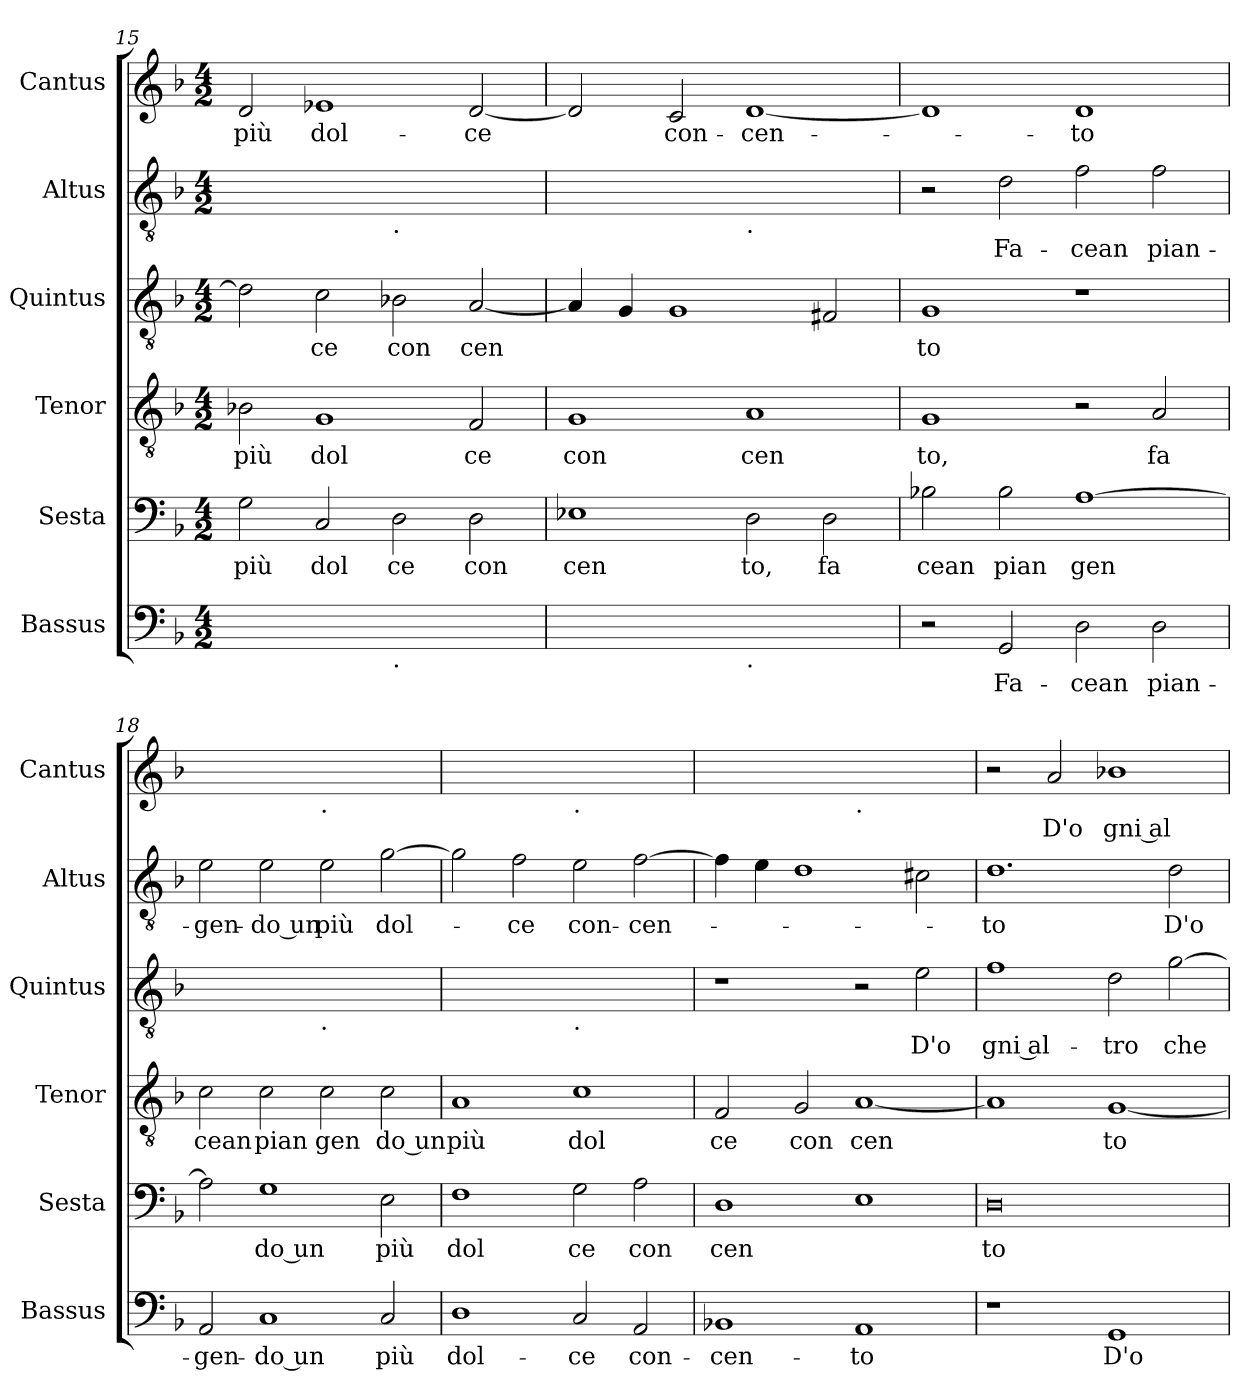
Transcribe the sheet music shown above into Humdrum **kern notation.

**kern	**text	**kern	**text	**kern	**text	**kern	**text	**kern	**text	**kern	**text
*part6	*part6	*part5	*part5	*part4	*part4	*part3	*part3	*part2	*part2	*part1	*part1
*staff6	*staff6	*staff5	*staff5	*staff4	*staff4	*staff3	*staff3	*staff2	*staff2	*staff1	*staff1
*I"Bassus	*	*I"Sesta	*	*I"Tenor	*	*I"Quintus	*	*I"Altus	*	*I"Cantus	*
*I'Bassus	*	*I'Sesta	*	*I'Tenor	*	*I'Quintus	*	*I'Altus	*	*I'Cantus	*
*clefF4	*	*clefF4	*	*clefGv2	*	*clefGv2	*	*clefGv2	*	*clefG2	*
*k[b-]	*	*k[b-]	*	*k[b-]	*	*k[b-]	*	*k[b-]	*	*k[b-]	*
*F:	*	*F:	*	*F:	*	*F:	*	*F:	*	*F:	*
*M4/2	*	*M4/2	*	*M4/2	*	*M4/2	*	*M4/2	*	*M4/2	*
=15	=15	=15	=15	=15	=15	=15	=15	=15	=15	=15	=15
*^	*	*	*	*	*	*	*	*^	*	*	*
0ryy	1ryy	.	2G\	più	2B-X\	più	2d\]	.	0ryy	1ryy	.	2d/	più
.	.	.	2C/	dol	1G	dol	2c\	ce	.	.	.	1e-X	dol-
!	!	!	!	!	!	!	!	!	!	!LO:TX:b:t=.	!	!	!
!	!LO:TX:b:t=.	!	!	!	!	!	!	!	!	!	!	!	!
.	1ryy	.	2D\	ce	.	.	2B-X\	con	.	1ryy	.	.	.
.	.	.	2D\	con	2F/	ce	[2A/	cen	.	.	.	[2d/	-ce
=16	=16	=16	=16	=16	=16	=16	=16	=16	=16	=16	=16	=16	=16
0ryy	1ryy	.	1E-X	cen	1G	con	4A/]	.	0ryy	1ryy	.	2d/]	.
.	.	.	.	.	.	.	4G/	.	.	.	.	.	.
.	.	.	.	.	.	.	1G	.	.	.	.	2c/	con-
!	!	!	!	!	!	!	!	!	!	!LO:TX:b:t=.	!	!	!
!	!LO:TX:b:t=.	!	!	!	!	!	!	!	!	!	!	!	!
.	1ryy	.	2D\	to,	1A	cen	.	.	.	1ryy	.	[1d	-cen-
.	.	.	2D\	fa	.	.	2F#X/	.	.	.	.	.	.
*v	*v	*	*	*	*	*	*	*	*v	*v	*	*	*
=17	=17	=17	=17	=17	=17	=17	=17	=17	=17	=17	=17
2r	.	2B-X\	cean	1G	to,	1G	to	2r	.	1d]	.
2GG/	Fa-	2B-\	pian	.	.	.	.	2d\	Fa-	.	.
2D\	-cean	[1A	gen	2r	.	1r	.	2f\	-cean	1d	-to
2D\	pian-	.	.	2A/	fa	.	.	2f\	pian-	.	.
=18	=18	=18	=18	=18	=18	=18	=18	=18	=18	=18	=18
*	*	*	*	*	*	*^	*	*	*	*^	*
2AA/	-gen-	2A\]	.	2c\	cean	0ryy	1ryy	.	2e\	-gen-	0ryy	1ryy	.
1C	-do un	1G	do un	2c\	pian	.	.	.	2e\	-do un	.	.	.
!	!	!	!	!	!	!	!	!	!	!	!	!LO:TX:b:t=.	!
!	!	!	!	!	!	!	!LO:TX:b:t=.	!	!	!	!	!	!
.	.	.	.	2c\	gen	.	1ryy	.	2e\	più	.	1ryy	.
2C/	più	2E\	più	2c\	do un	.	.	.	[2g\	dol-	.	.	.
=19	=19	=19	=19	=19	=19	=19	=19	=19	=19	=19	=19	=19	=19
1D	dol-	1F	dol	1A	più	0ryy	1ryy	.	2g\]	.	0ryy	1ryy	.
.	.	.	.	.	.	.	.	.	2f\	-ce	.	.	.
!	!	!	!	!	!	!	!	!	!	!	!	!LO:TX:b:t=.	!
!	!	!	!	!	!	!	!LO:TX:b:t=.	!	!	!	!	!	!
2C/	-ce	2G\	ce	1c	dol	.	1ryy	.	2e\	con-	.	1ryy	.
2AA/	con-	2A\	con	.	.	.	.	.	[2f\	-cen-	.	.	.
*	*	*	*	*	*	*v	*v	*	*	*	*	*	*
=20	=20	=20	=20	=20	=20	=20	=20	=20	=20	=20	=20	=20
1BB-X	-cen-	1D	cen	2F/	ce	1r	.	4f\]	.	0ryy	1ryy	.
.	.	.	.	.	.	.	.	4e\	.	.	.	.
.	.	.	.	2G/	con	.	.	1d	.	.	.	.
!	!	!	!	!	!	!	!	!	!	!	!LO:TX:b:t=.	!
1AA	-to	1E	.	[1A	cen	2r	.	.	.	.	1ryy	.
.	.	.	.	.	.	2e\	D'o	2c#X\	.	.	.	.
*	*	*	*	*	*	*	*	*	*	*v	*v	*
=21	=21	=21	=21	=21	=21	=21	=21	=21	=21	=21	=21
1r	.	0D	to	1A]	.	1f	gni al-	1.d	-to	2r	.
.	.	.	.	.	.	.	.	.	.	2a/	D'o
1GG	D'o	.	.	[1G	to	2d\	-tro	.	.	1b-X	gni al
.	.	.	.	.	.	[2g\	che	2d\	D'o	.	.
=	=	=	=	=	=	=	=	=	=	=	=
*-	*-	*-	*-	*-	*-	*-	*-	*-	*-	*-	*-
